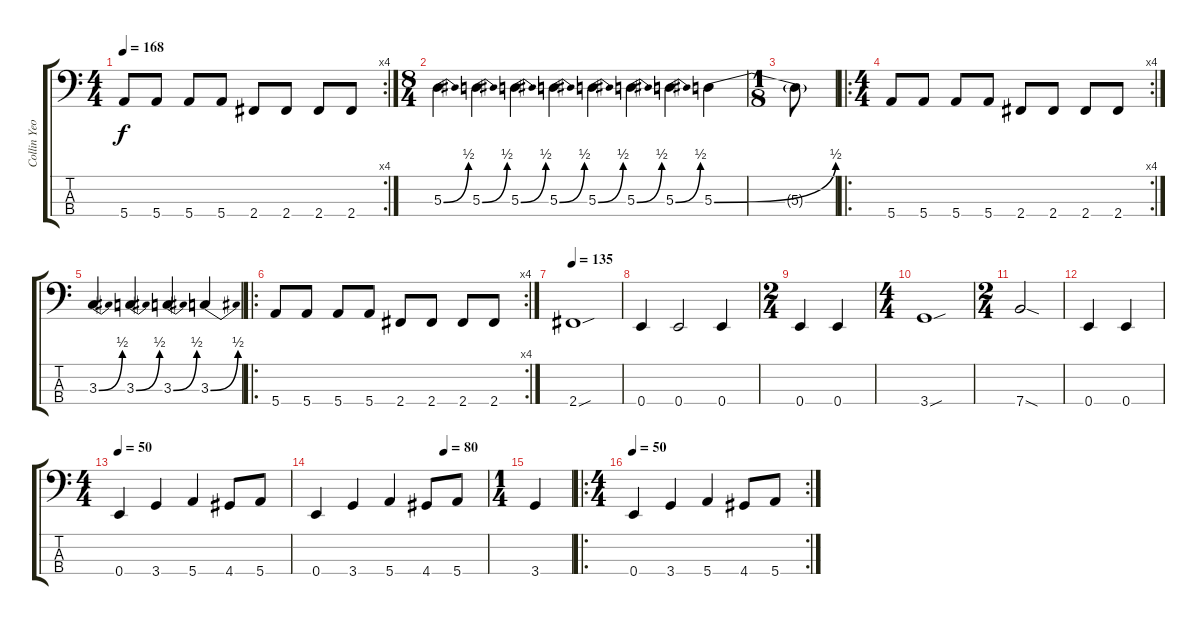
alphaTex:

\track ("Collin Yeo" "Collin Yeo") {instrument electricbasspick}
\staff {score tabs}
\tuning (G2 D2 A1 E1) {hide}
\rc 4
\ts (4 4)
\tempo 168
\clef f4
\ks c
5.4.8{dy f instrument electricbasspick} 5.4.8 5.4.8 5.4.8 2.4.8 2.4.8 2.4.8 2.4.8 |
\ts (8 4)
5.3{be (bend 0 0 60 2)}.4 5.3{be (bend 0 0 60 2)}.4 5.3{be (bend 0 0 60 2)}.4 5.3{be (bend 0 0 60 2)}.4 5.3{be (bend 0 0 60 2)}.4 5.3{be (bend 0 0 60 2)}.4 5.3{be (bend 0 0 60 2)}.4 5.3{be (bend 0 0 60 2)}.4 |
\ts (1 8)
5.3{t}.8 |
\ro
\rc 4
\ts (4 4)
5.4.8 5.4.8 5.4.8 5.4.8 2.4.8 2.4.8 2.4.8 2.4.8 |
3.3{be (bend 0 0 60 2)}.4 3.3{be (bend 0 0 60 2)}.4 3.3{be (bend 0 0 60 2)}.4 3.3{be (bend 0 0 60 2)}.4 |
\ro
\rc 4
5.4.8 5.4.8 5.4.8 5.4.8 2.4.8 2.4.8 2.4.8 2.4.8 |
\tempo 135
2.4{sou}.1 |
0.4.4 0.4.2 0.4.4 |
\ts (2 4)
0.4.4 0.4.4 |
\ts (4 4)
3.4{sou}.1 |
\ts (2 4)
7.4{sod}.2 |
0.4.4 0.4.4 |
\ts (4 4)
\tempo 50
0.4.4{instrument slapbass2} 3.4.4 5.4.4 4.4.8 5.4.8 |
\tempo (80 0.75)
0.4.4 3.4.4 5.4.4 4.4.8 5.4.8 |
\ts (1 4)
3.4.4{instrument electricbasspick} |
\ro
\rc 2
\ts (4 4)
\tempo 50
0.4.4{instrument slapbass2} 3.4.4 5.4.4 4.4.8 5.4.8
